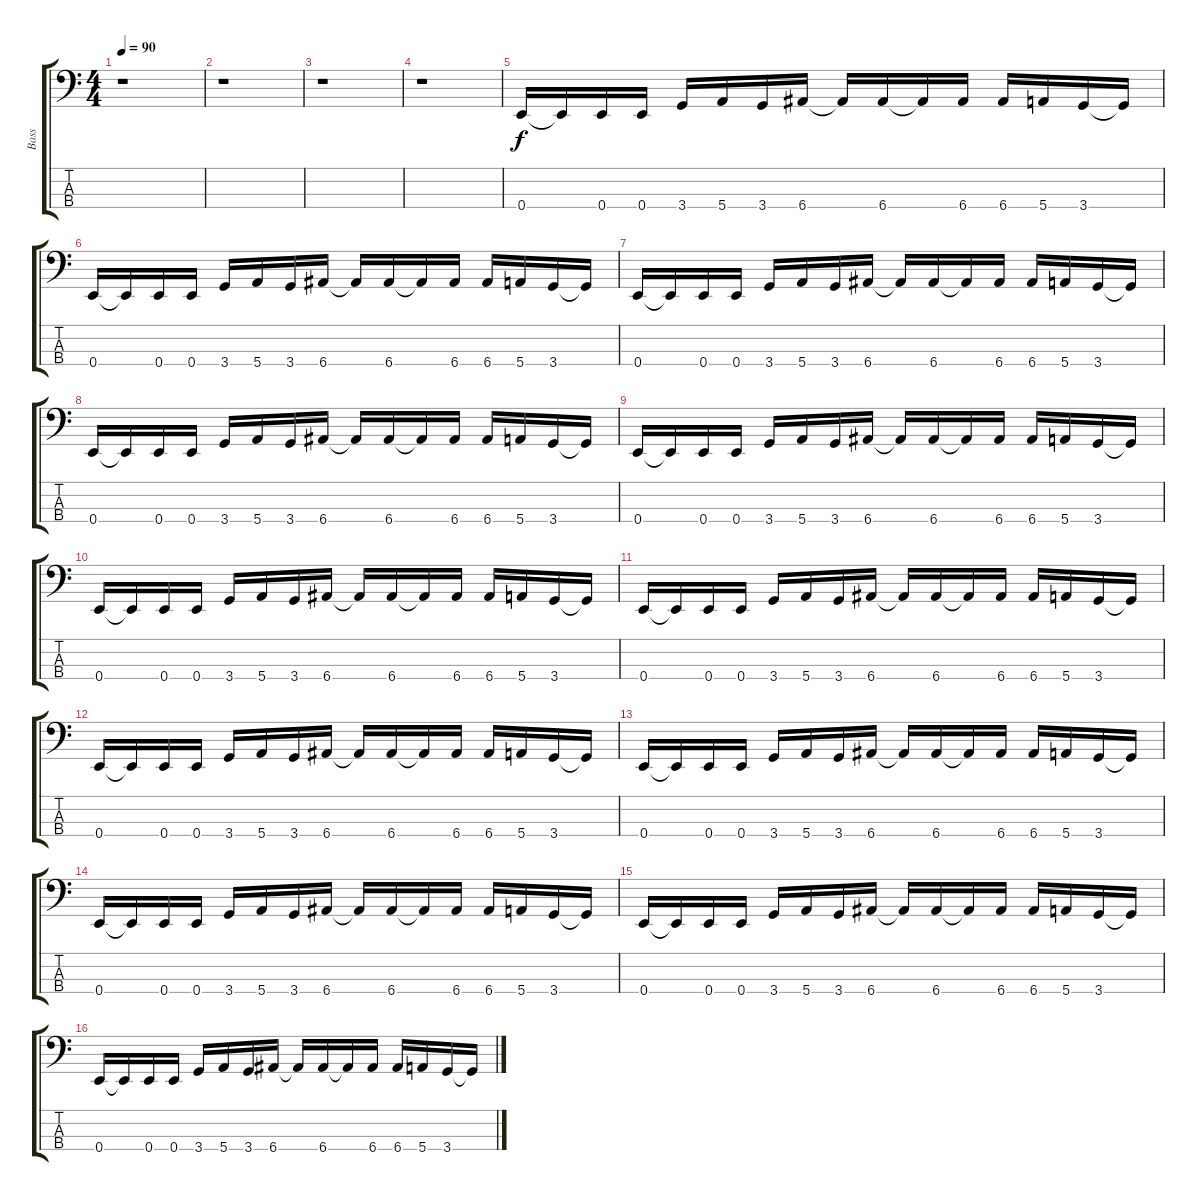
\track ("Bass" "Bass") {instrument electricbassfinger}
\staff {score tabs}
\tuning (G2 D2 A1 E1) {hide}
\ts (4 4)
\tempo 90
\clef f4
\ks c
r.1{dy f instrument electricbassfinger} |
r.1 |
r.1 |
r.1 |
0.4.16 0.4{t}.16 0.4.16 0.4.16 3.4.16 5.4.16 3.4.16 6.4.16 6.4{t}.16 6.4.16 6.4{t}.16 6.4.16 6.4.16 5.4.16 3.4.16 3.4{t}.16 |
0.4.16 0.4{t}.16 0.4.16 0.4.16 3.4.16 5.4.16 3.4.16 6.4.16 6.4{t}.16 6.4.16 6.4{t}.16 6.4.16 6.4.16 5.4.16 3.4.16 3.4{t}.16 |
0.4.16 0.4{t}.16 0.4.16 0.4.16 3.4.16 5.4.16 3.4.16 6.4.16 6.4{t}.16 6.4.16 6.4{t}.16 6.4.16 6.4.16 5.4.16 3.4.16 3.4{t}.16 |
0.4.16 0.4{t}.16 0.4.16 0.4.16 3.4.16 5.4.16 3.4.16 6.4.16 6.4{t}.16 6.4.16 6.4{t}.16 6.4.16 6.4.16 5.4.16 3.4.16 3.4{t}.16 |
0.4.16 0.4{t}.16 0.4.16 0.4.16 3.4.16 5.4.16 3.4.16 6.4.16 6.4{t}.16 6.4.16 6.4{t}.16 6.4.16 6.4.16 5.4.16 3.4.16 3.4{t}.16 |
0.4.16 0.4{t}.16 0.4.16 0.4.16 3.4.16 5.4.16 3.4.16 6.4.16 6.4{t}.16 6.4.16 6.4{t}.16 6.4.16 6.4.16 5.4.16 3.4.16 3.4{t}.16 |
0.4.16 0.4{t}.16 0.4.16 0.4.16 3.4.16 5.4.16 3.4.16 6.4.16 6.4{t}.16 6.4.16 6.4{t}.16 6.4.16 6.4.16 5.4.16 3.4.16 3.4{t}.16 |
0.4.16 0.4{t}.16 0.4.16 0.4.16 3.4.16 5.4.16 3.4.16 6.4.16 6.4{t}.16 6.4.16 6.4{t}.16 6.4.16 6.4.16 5.4.16 3.4.16 3.4{t}.16 |
0.4.16 0.4{t}.16 0.4.16 0.4.16 3.4.16 5.4.16 3.4.16 6.4.16 6.4{t}.16 6.4.16 6.4{t}.16 6.4.16 6.4.16 5.4.16 3.4.16 3.4{t}.16 |
0.4.16 0.4{t}.16 0.4.16 0.4.16 3.4.16 5.4.16 3.4.16 6.4.16 6.4{t}.16 6.4.16 6.4{t}.16 6.4.16 6.4.16 5.4.16 3.4.16 3.4{t}.16 |
0.4.16 0.4{t}.16 0.4.16 0.4.16 3.4.16 5.4.16 3.4.16 6.4.16 6.4{t}.16 6.4.16 6.4{t}.16 6.4.16 6.4.16 5.4.16 3.4.16 3.4{t}.16 |
0.4.16 0.4{t}.16 0.4.16 0.4.16 3.4.16 5.4.16 3.4.16 6.4.16 6.4{t}.16 6.4.16 6.4{t}.16 6.4.16 6.4.16 5.4.16 3.4.16 3.4{t}.16
